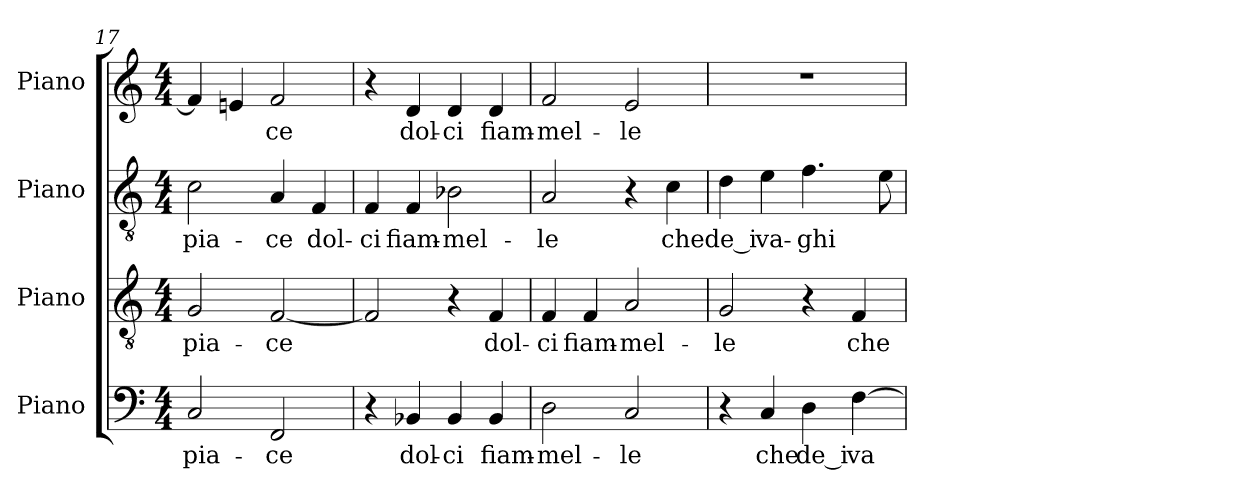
**kern	**text	**kern	**text	**kern	**text	**kern	**text
*part4	*part4	*part3	*part3	*part2	*part2	*part1	*part1
*staff4	*staff4	*staff3	*staff3	*staff2	*staff2	*staff1	*staff1
*I"Piano	*	*I"Piano	*	*I"Piano	*	*I"Piano	*
*I'Pno.	*	*I'Pno.	*	*I'Pno.	*	*I'Pno.	*
*clefF4	*	*clefGv2	*	*clefGv2	*	*clefG2	*
*	*	*ITrd7c12	*	*ITrd7c12	*	*	*
*k[]	*	*k[]	*	*k[]	*	*k[]	*
*C:	*	*C:	*	*C:	*	*C:	*
*M4/4	*	*M4/4	*	*M4/4	*	*M4/4	*
=17	=17	=17	=17	=17	=17	=17	=17
!	!LO:LY:b:color=#000000	!	!	!	!	!	!
!	!	!	!LO:LY:b:color=#000000	!	!	!	!
!	!	!	!	!	!LO:LY:b:color=#000000	!	!
2Ci/	pia-	2GGi/	pia-	2Ci\	pia-	4fi/]	.
.	.	.	.	.	.	4eni/	.
!	!LO:LY:b:color=#000000	!	!	!	!	!	!
!	!	!	!LO:LY:b:color=#000000	!	!	!	!
!	!	!	!	!	!LO:LY:b:color=#000000	!	!
!	!	!	!	!	!	!	!LO:LY:b:color=#000000
2FFi/	-ce	[2FFi/	-ce	4AAi/	-ce	2fi/	-ce
!	!	!	!	!	!LO:LY:b:color=#000000	!	!
.	.	.	.	4FFi/	dol-	.	.
=18	=18	=18	=18	=18	=18	=18	=18
!	!	!	!	!	!LO:LY:b:color=#000000	!	!
4r	.	2FFi/]	.	4FFi/	-ci	4r	.
!	!LO:LY:b:color=#000000	!	!	!	!	!	!
!	!	!	!	!	!LO:LY:b:color=#000000	!	!
!	!	!	!	!	!	!	!LO:LY:b:color=#000000
4BB-i/	dol-	.	.	4FFi/	fiam-	4di/	dol-
!	!LO:LY:b:color=#000000	!	!	!	!	!	!
!	!	!	!	!	!LO:LY:b:color=#000000	!	!
!	!	!	!	!	!	!	!LO:LY:b:color=#000000
4BB-i/	-ci	4r	.	2BB-i\	-mel-	4di/	-ci
!	!LO:LY:b:color=#000000	!	!	!	!	!	!
!	!	!	!LO:LY:b:color=#000000	!	!	!	!
!	!	!	!	!	!	!	!LO:LY:b:color=#000000
4BB-i/	fiam-	4FFi/	dol-	.	.	4di/	fiam-
=19	=19	=19	=19	=19	=19	=19	=19
!	!LO:LY:b:color=#000000	!	!	!	!	!	!
!	!	!	!LO:LY:b:color=#000000	!	!	!	!
!	!	!	!	!	!LO:LY:b:color=#000000	!	!
!	!	!	!	!	!	!	!LO:LY:b:color=#000000
2Di\	-mel-	4FFi/	-ci	2AAi/	-le	2fi/	-mel-
!	!	!	!LO:LY:b:color=#000000	!	!	!	!
.	.	4FFi/	fiam-	.	.	.	.
!	!LO:LY:b:color=#000000	!	!	!	!	!	!
!	!	!	!LO:LY:b:color=#000000	!	!	!	!
!	!	!	!	!	!	!	!LO:LY:b:color=#000000
2Ci/	-le	2AAi/	-mel-	4r	.	2ei/	-le
!	!	!	!	!	!LO:LY:b:color=#000000	!	!
.	.	.	.	4Ci\	che	.	.
=20	=20	=20	=20	=20	=20	=20	=20
!	!	!	!LO:LY:b:color=#000000	!	!	!	!
!	!	!	!	!	!LO:LY:b:color=#000000	!	!
4r	.	2GGi/	-le	4Di\	de_i	1r	.
!	!LO:LY:b:color=#000000	!	!	!	!	!	!
!	!	!	!	!	!LO:LY:b:color=#000000	!	!
4Ci/	che	.	.	4Ei\	va-	.	.
!	!LO:LY:b:color=#000000	!	!	!	!	!	!
!	!	!	!	!	!LO:LY:b:color=#000000	!	!
4Di\	de_i	4r	.	4.Fi\	-ghi	.	.
!	!LO:LY:b:color=#000000	!	!	!	!	!	!
!	!	!	!LO:LY:b:color=#000000	!	!	!	!
[4Fi\	va-	4FFi/	che	.	.	.	.
.	.	.	.	8Ei\	.	.	.
=	=	=	=	=	=	=	=
*-	*-	*-	*-	*-	*-	*-	*-
